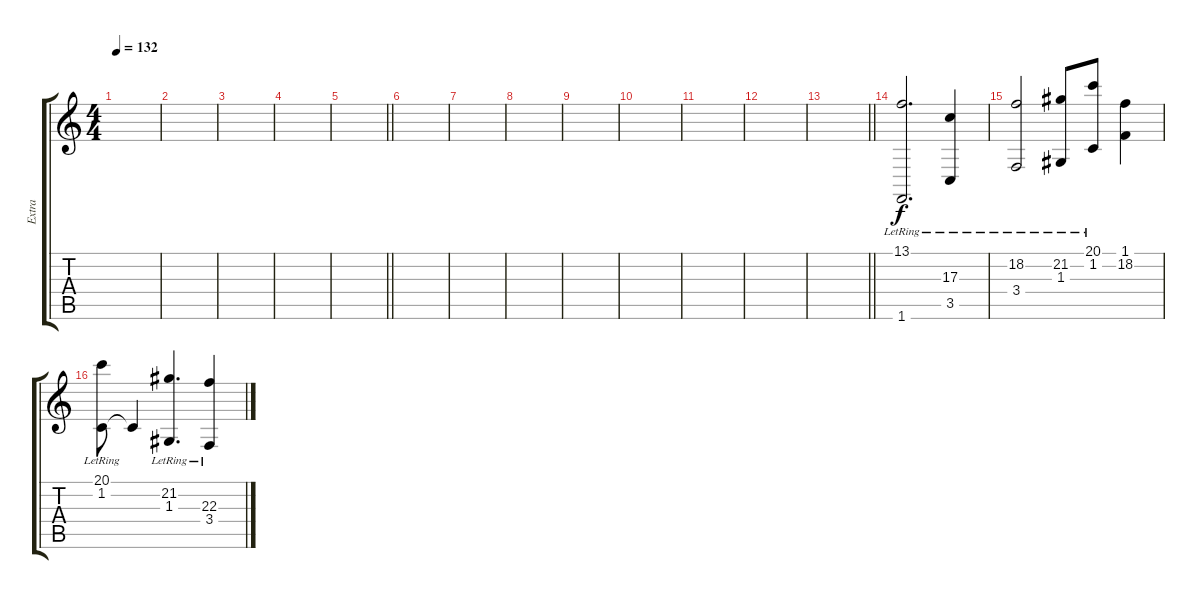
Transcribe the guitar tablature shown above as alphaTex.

\track ("Extra" "Extra") {instrument brightacousticpiano}
\staff {score tabs}
\tuning (E4 B3 G3 D3 A2 E2) {hide}
\ts (4 4)
\tempo 132
\clef g2
\ks c
|
|
|
|
\barLineRight lightlight
|
|
|
|
|
|
|
|
\barLineRight lightlight
|
(13.1 1.6{lr}).2{d} (17.3 3.5{lr}).4 |
(18.2 3.4{lr}).2{volume 0} (21.2 1.3{lr}).8 (20.1 1.2{lr}).8 (1.1 18.2).4 |
(20.1 1.2{lr}).8 1.2{t}.4 (21.2 1.3{lr}).4{d} (22.3 3.4{lr}).4
